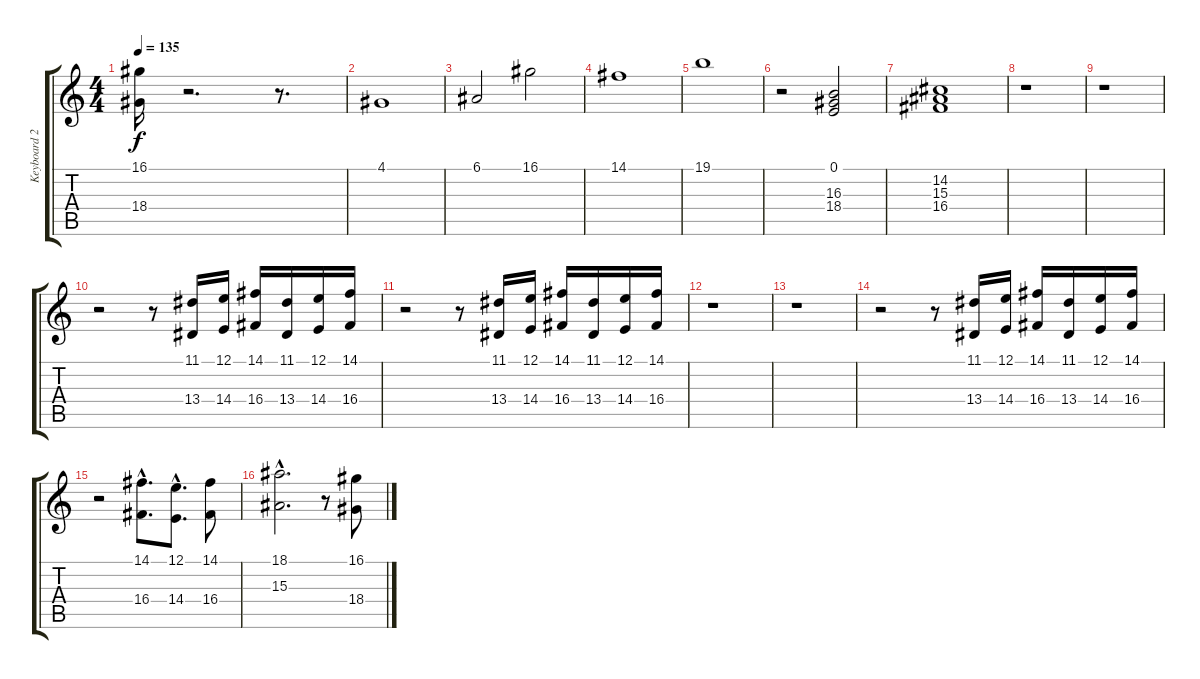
\track ("Keyboard 2" "Keyboard 2") {instrument stringensemble2}
\staff {score tabs}
\tuning (E4 B3 G3 D3 A2 E2) {hide}
\ts (4 4)
\tempo 135
\clef g2
\ks c
(16.1{t} 18.4{t}).16{dy f} r.2{d} r.8{d} |
4.1.1{instrument stringensemble2} |
6.1.2 16.1.2 |
14.1.1 |
19.1.1 |
r.2 (0.1 16.3 18.4).2 |
(14.2 15.3 16.4).1 |
r.1 |
r.1 |
r.2 r.8 (11.1 13.4).16{instrument brasssection} (12.1 14.4).16 (14.1 16.4).16 (11.1 13.4).16 (12.1 14.4).16 (14.1 16.4).16 |
r.2{instrument brasssection} r.8 (11.1 13.4).16 (12.1 14.4).16 (14.1 16.4).16 (11.1 13.4).16 (12.1 14.4).16 (14.1 16.4).16 |
r.1 |
r.1 |
r.2{instrument brasssection} r.8 (11.1 13.4).16 (12.1 14.4).16 (14.1 16.4).16 (11.1 13.4).16 (12.1 14.4).16 (14.1 16.4).16 |
r.2 (14.1{hac} 16.4{hac}).8{d} (12.1{hac} 14.4{hac}).8{d} (14.1 16.4).8 |
(18.1{hac} 15.3{hac}).2{d} r.8 (16.1 18.4).8
